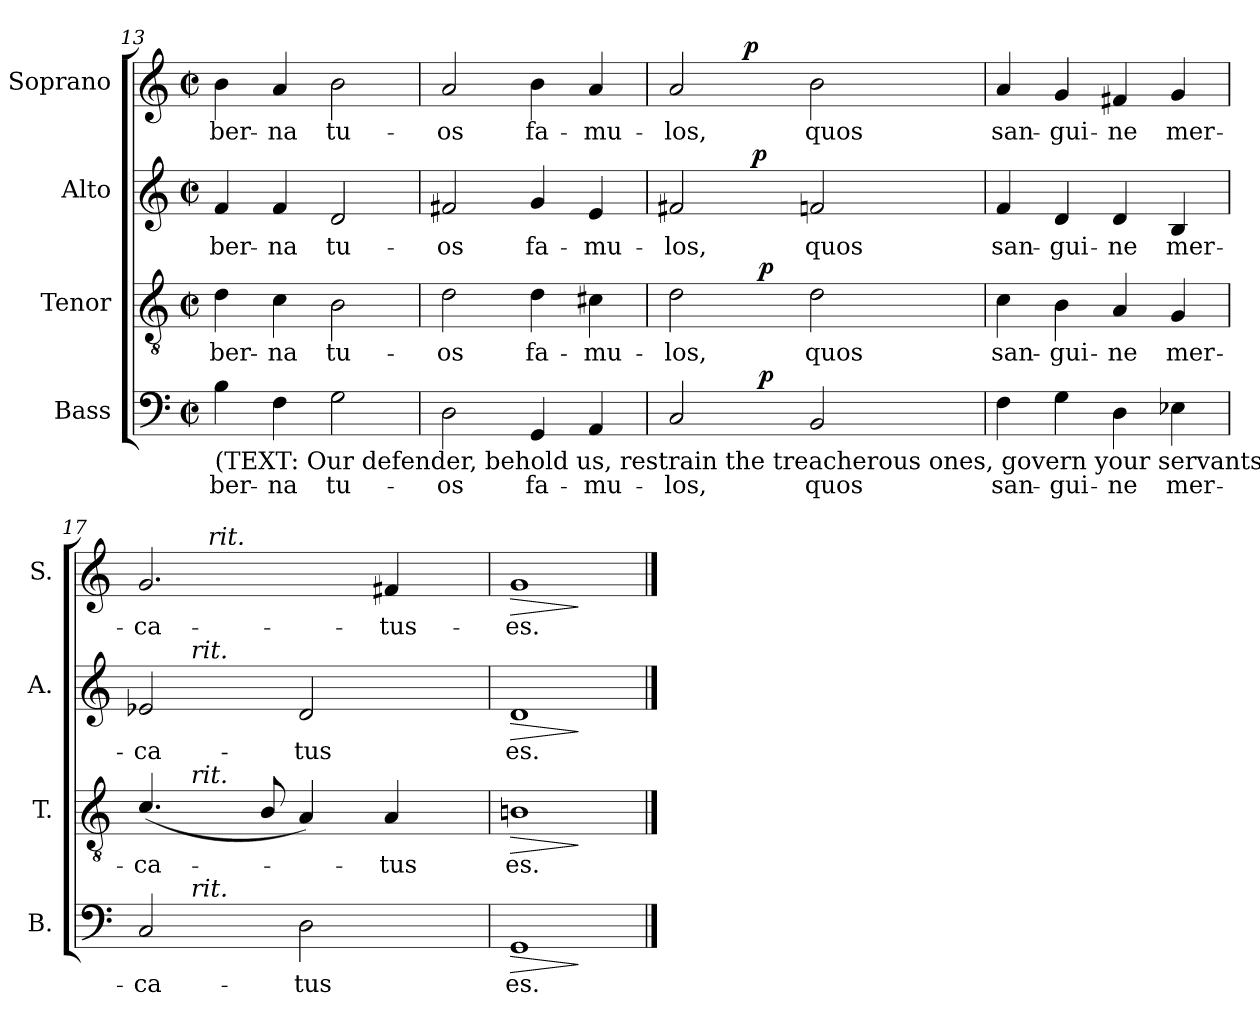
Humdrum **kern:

**kern	**text	**dynam	**kern	**text	**dynam	**kern	**text	**dynam	**kern	**text	**dynam
*part4	*part4	*part4	*part3	*part3	*part3	*part2	*part2	*part2	*part1	*part1	*part1
*staff4	*staff4	*staff4	*staff3	*staff3	*staff3	*staff2	*staff2	*staff2	*staff1	*staff1	*staff1
*I"Bass	*	*	*I"Tenor	*	*	*I"Alto	*	*	*I"Soprano	*	*
*I'B.	*	*	*I'T.	*	*	*I'A.	*	*	*I'S.	*	*
!!LO:LB:g=z
*clefF4	*	*	*clefGv2	*	*	*clefG2	*	*	*clefG2	*	*
*	*	*	*ITrd7c12	*	*	*	*	*	*	*	*
*k[]	*	*	*k[]	*	*	*k[]	*	*	*k[]	*	*
*C:	*	*	*C:	*	*	*C:	*	*	*C:	*	*
*M2/2	*	*	*M2/2	*	*	*M2/2	*	*	*M2/2	*	*
*met(c|)	*	*	*met(c|)	*	*	*met(c|)	*	*	*met(c|)	*	*
=13	=13	=13	=13	=13	=13	=13	=13	=13	=13	=13	=13
!	!LO:LY:b:color=#000000	!	!	!	!	!	!	!	!	!	!
!	!	!	!	!LO:LY:b:color=#000000	!	!	!	!	!	!	!
!	!	!	!	!	!	!	!LO:LY:b:color=#000000	!	!	!	!
!LO:TX:b:t=(TEXT&colon; Our defender, behold us, restrain the treacherous ones, govern your servants, whom you bought by blood.)	!	!	!	!	!	!	!	!	!	!	!
!	!	!	!	!	!	!	!	!	!	!LO:LY:b:color=#000000	!
4Bi\	-ber-	.	4Di\	-ber-	.	4fi/	-ber-	.	4bi\	-ber-	.
!	!LO:LY:b:color=#000000	!	!	!	!	!	!	!	!	!	!
!	!	!	!	!LO:LY:b:color=#000000	!	!	!	!	!	!	!
!	!	!	!	!	!	!	!LO:LY:b:color=#000000	!	!	!	!
!	!	!	!	!	!	!	!	!	!	!LO:LY:b:color=#000000	!
4Fi\	-na	.	4Ci\	-na	.	4fi/	-na	.	4ai/	-na	.
!	!LO:LY:b:color=#000000	!	!	!	!	!	!	!	!	!	!
!	!	!	!	!LO:LY:b:color=#000000	!	!	!	!	!	!	!
!	!	!	!	!	!	!	!LO:LY:b:color=#000000	!	!	!	!
!	!	!	!	!	!	!	!	!	!	!LO:LY:b:color=#000000	!
2Gi\	tu-	.	2BBi\	tu-	.	2di/	tu-	.	2bi\	tu-	.
=14	=14	=14	=14	=14	=14	=14	=14	=14	=14	=14	=14
!	!LO:LY:b:color=#000000	!	!	!	!	!	!	!	!	!	!
!	!	!	!	!LO:LY:b:color=#000000	!	!	!	!	!	!	!
!	!	!	!	!	!	!	!LO:LY:b:color=#000000	!	!	!	!
!	!	!	!	!	!	!	!	!	!	!LO:LY:b:color=#000000	!
2Di\	-os	.	2Di\	-os	.	2f#Xi/	-os	.	2ai/	-os	.
!	!LO:LY:b:color=#000000	!	!	!	!	!	!	!	!	!	!
!	!	!	!	!LO:LY:b:color=#000000	!	!	!	!	!	!	!
!	!	!	!	!	!	!	!LO:LY:b:color=#000000	!	!	!	!
!	!	!	!	!	!	!	!	!	!	!LO:LY:b:color=#000000	!
4GGi/	fa-	.	4Di\	fa-	.	4gi/	fa-	.	4bi\	fa-	.
!	!LO:LY:b:color=#000000	!	!	!	!	!	!	!	!	!	!
!	!	!	!	!LO:LY:b:color=#000000	!	!	!	!	!	!	!
!	!	!	!	!	!	!	!LO:LY:b:color=#000000	!	!	!	!
!	!	!	!	!	!	!	!	!	!	!LO:LY:b:color=#000000	!
4AAi/	-mu-	.	4C#Xi\	-mu-	.	4ei/	-mu-	.	4ai/	-mu-	.
=15	=15	=15	=15	=15	=15	=15	=15	=15	=15	=15	=15
!	!LO:LY:b:color=#000000	!	!	!	!	!	!	!	!	!	!
!	!	!	!	!LO:LY:b:color=#000000	!	!	!	!	!	!	!
!	!	!	!	!	!	!	!LO:LY:b:color=#000000	!	!	!	!
!	!	!	!	!	!	!	!	!	!	!LO:LY:b:color=#000000	!
*^	*	*	*^	*	*	*^	*	*	*^	*	*
2Ci/	4ryy	-los,	.	2Di\	4ryy	-los,	.	2f#Xi/	4ryy	-los,	.	2ai/	4ryy	-los,	.
.	32ryy	.	.	.	32ryy	.	.	.	32ryy	.	.	.	64...ryy	.	.
.	.	.	.	.	.	.	.	.	.	.	.	.	2ryy	.	p
.	128..ryy	.	.	.	128..ryy	.	.	.	256.ryy	.	.	.	.	.	.
.	.	.	.	.	.	.	.	.	2ryy	.	p	.	.	.	.
.	2ryy	.	p	.	2ryy	.	p	.	.	.	.	.	.	.	.
!	!	!LO:LY:b:color=#000000	!	!	!	!	!	!	!	!	!	!	!	!	!
!	!	!	!	!	!	!LO:LY:b:color=#000000	!	!	!	!	!	!	!	!	!
!	!	!	!	!	!	!	!	!	!	!LO:LY:b:color=#000000	!	!	!	!	!
!	!	!	!	!	!	!	!	!	!	!	!	!	!	!LO:LY:b:color=#000000	!
2BBi/	.	quos	.	2Di\	.	quos	.	2fni/	.	quos	.	2bi\	.	quos	.
.	.	.	.	.	.	.	.	.	.	.	.	.	8ryy	.	.
.	.	.	.	.	.	.	.	.	8ryy	.	.	.	.	.	.
.	8ryy	.	.	.	8ryy	.	.	.	.	.	.	.	.	.	.
.	.	.	.	.	.	.	.	.	.	.	.	.	16ryy	.	.
.	.	.	.	.	.	.	.	.	16ryy	.	.	.	.	.	.
.	16ryy	.	.	.	16ryy	.	.	.	.	.	.	.	.	.	.
.	.	.	.	.	.	.	.	.	.	.	.	.	32ryy	.	.
.	.	.	.	.	.	.	.	.	64ryy	.	.	.	.	.	.
.	64ryy	.	.	.	64ryy	.	.	.	.	.	.	.	.	.	.
.	.	.	.	.	.	.	.	.	128ryy	.	.	.	.	.	.
.	512ryy	.	.	.	512ryy	.	.	.	512ryy	.	.	.	512ryy	.	.
*v	*v	*	*	*	*	*	*	*v	*v	*	*	*v	*v	*	*
*	*	*	*v	*v	*	*	*	*	*	*	*	*
=16	=16	=16	=16	=16	=16	=16	=16	=16	=16	=16	=16
*^	*	*	*^	*	*	*^	*	*	*^	*	*
!	!	!LO:LY:b:color=#000000	!	!	!	!	!	!	!	!	!	!	!	!	!
*v	*v	*	*	*	*	*	*	*v	*v	*	*	*v	*v	*	*
*	*	*	*v	*v	*	*	*	*	*	*	*	*
*^	*	*	*^	*	*	*^	*	*	*^	*	*
!	!	!	!	!	!	!LO:LY:b:color=#000000	!	!	!	!	!	!	!	!	!
*v	*v	*	*	*	*	*	*	*v	*v	*	*	*v	*v	*	*
*	*	*	*v	*v	*	*	*	*	*	*	*	*
*^	*	*	*^	*	*	*^	*	*	*^	*	*
!	!	!	!	!	!	!	!	!	!	!LO:LY:b:color=#000000	!	!	!	!	!
*v	*v	*	*	*	*	*	*	*v	*v	*	*	*v	*v	*	*
*	*	*	*v	*v	*	*	*	*	*	*	*	*
*^	*	*	*^	*	*	*^	*	*	*^	*	*
!	!	!	!	!	!	!	!	!	!	!	!	!	!	!LO:LY:b:color=#000000	!
*v	*v	*	*	*	*	*	*	*v	*v	*	*	*v	*v	*	*
*	*	*	*v	*v	*	*	*	*	*	*	*	*
4Fi\	san-	.	4Ci\	san-	.	4fi/	san-	.	4ai/	san-	.
!	!LO:LY:b:color=#000000	!	!	!	!	!	!	!	!	!	!
!	!	!	!	!LO:LY:b:color=#000000	!	!	!	!	!	!	!
!	!	!	!	!	!	!	!LO:LY:b:color=#000000	!	!	!	!
!	!	!	!	!	!	!	!	!	!	!LO:LY:b:color=#000000	!
4Gi\	-gui-	.	4BBi\	-gui-	.	4di/	-gui-	.	4gi/	-gui-	.
!	!LO:LY:b:color=#000000	!	!	!	!	!	!	!	!	!	!
!	!	!	!	!LO:LY:b:color=#000000	!	!	!	!	!	!	!
!	!	!	!	!	!	!	!LO:LY:b:color=#000000	!	!	!	!
!	!	!	!	!	!	!	!	!	!	!LO:LY:b:color=#000000	!
4Di\	-ne	.	4AAi/	-ne	.	4di/	-ne	.	4f#Xi/	-ne	.
!	!LO:LY:b:color=#000000	!	!	!	!	!	!	!	!	!	!
!	!	!	!	!LO:LY:b:color=#000000	!	!	!	!	!	!	!
!	!	!	!	!	!	!	!LO:LY:b:color=#000000	!	!	!	!
!	!	!	!	!	!	!	!	!	!	!LO:LY:b:color=#000000	!
4E-Xi\	mer-	.	4GGi/	mer-	.	4Bi/	mer-	.	4gi/	mer-	.
=17	=17	=17	=17	=17	=17	=17	=17	=17	=17	=17	=17
!	!LO:LY:b:color=#000000	!	!	!	!	!	!	!	!	!	!
!	!	!	!	!LO:LY:b:color=#000000	!	!	!	!	!	!	!
!	!	!	!	!	!	!	!LO:LY:b:color=#000000	!	!	!	!
!	!	!	!	!	!	!	!	!	!	!LO:LY:b:color=#000000	!
*^	*	*	*^	*	*	*^	*	*	*^	*	*
2Ci/	8ryy	-ca-	.	(4.Ci/	8ryy	-ca-	.	2e-Xi/	8ryy	-ca-	.	2.gi/	8ryy	-ca-	.
.	64ryy	.	.	.	64ryy	.	.	.	64ryy	.	.	.	32ryy	.	.
.	512ryy	.	.	.	512ryy	.	.	.	512ryy	.	.	.	.	.	.
!	!	!	!	!	!	!	!	!	!LO:TX:a:i:t=rit.	!	!	!	!	!	!
!	!	!	!	!	!LO:TX:a:i:t=rit.	!	!	!	!	!	!	!	!	!	!
!	!LO:TX:a:i:t=rit.	!	!	!	!	!	!	!	!	!	!	!	!	!	!
.	2ryy	.	.	.	2ryy	.	.	.	2ryy	.	.	.	.	.	.
.	.	.	.	.	.	.	.	.	.	.	.	.	128ryy	.	.
!	!	!	!	!	!	!	!	!	!	!	!	!	!LO:TX:a:i:t=rit.	!	!
.	.	.	.	.	.	.	.	.	.	.	.	.	2ryy	.	.
.	.	.	.	8BBi/	.	.	.	.	.	.	.	.	.	.	.
!	!	!LO:LY:b:color=#000000	!	!	!	!	!	!	!	!	!	!	!	!	!
!	!	!	!	!	!	!	!	!	!	!LO:LY:b:color=#000000	!	!	!	!	!
2Di\	.	-tus	.	4AAi/)	.	.	.	2di/	.	-tus	.	.	.	.	.
.	4ryy	.	.	.	4ryy	.	.	.	4ryy	.	.	.	.	.	.
.	.	.	.	.	.	.	.	.	.	.	.	.	4ryy	.	.
!	!	!	!	!	!	!LO:LY:b:color=#000000	!	!	!	!	!	!	!	!	!
!	!	!	!	!	!	!	!	!	!	!	!	!	!	!LO:LY:b:color=#000000	!
.	.	.	.	4AAi/	.	-tus	.	.	.	.	.	4f#Xi/	.	-tus-	.
.	16ryy	.	.	.	16ryy	.	.	.	16ryy	.	.	.	.	.	.
.	.	.	.	.	.	.	.	.	.	.	.	.	16ryy	.	.
.	32ryy	.	.	.	32ryy	.	.	.	32ryy	.	.	.	.	.	.
.	.	.	.	.	.	.	.	.	.	.	.	.	64.ryy	.	.
.	128..ryy	.	.	.	128..ryy	.	.	.	128..ryy	.	.	.	.	.	.
*v	*v	*	*	*	*	*	*	*v	*v	*	*	*v	*v	*	*
*	*	*	*v	*v	*	*	*	*	*	*	*	*
=18	=18	=18	=18	=18	=18	=18	=18	=18	=18	=18	=18
*^	*	*	*^	*	*	*^	*	*	*^	*	*
!	!	!LO:LY:b:color=#000000	!LO:HP:b	!	!	!	!	!	!	!	!	!	!	!	!
*v	*v	*	*	*	*	*	*	*v	*v	*	*	*v	*v	*	*
*	*	*	*v	*v	*	*	*	*	*	*	*	*
*^	*	*	*^	*	*	*^	*	*	*^	*	*
!	!	!	!	!	!	!LO:LY:b:color=#000000	!LO:HP:b	!	!	!	!	!	!	!	!
*v	*v	*	*	*	*	*	*	*v	*v	*	*	*v	*v	*	*
*	*	*	*v	*v	*	*	*	*	*	*	*	*
*^	*	*	*^	*	*	*^	*	*	*^	*	*
!	!	!	!	!	!	!	!	!	!	!LO:LY:b:color=#000000	!LO:HP:b	!	!	!	!
*v	*v	*	*	*	*	*	*	*v	*v	*	*	*v	*v	*	*
*	*	*	*v	*v	*	*	*	*	*	*	*	*
*^	*	*	*^	*	*	*^	*	*	*^	*	*
!	!	!	!	!	!	!	!	!	!	!	!	!	!	!LO:LY:b:color=#000000	!LO:HP:b
*v	*v	*	*	*	*	*	*	*v	*v	*	*	*v	*v	*	*
*	*	*	*v	*v	*	*	*	*	*	*	*	*
1GGi	es.	>	1BBni	es.	>	1di	es.	>	1gi	-es.	>
.	.	]	.	.	]	.	.	]	.	.	]
==	==	==	==	==	==	==	==	==	==	==	==
*-	*-	*-	*-	*-	*-	*-	*-	*-	*-	*-	*-
